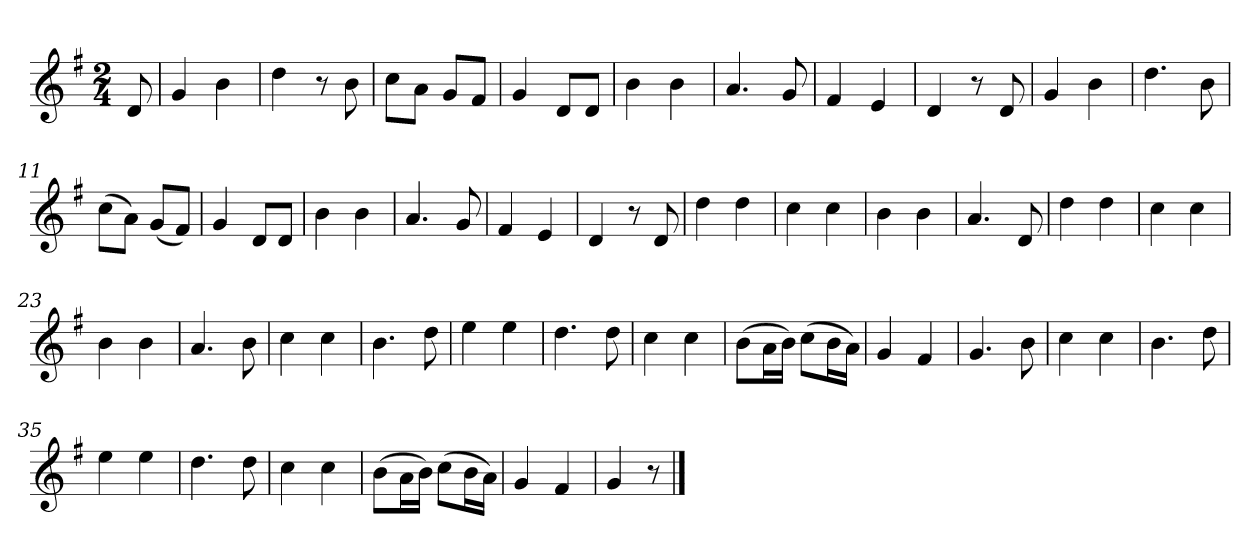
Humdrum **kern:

**kern
*part1
*staff1
*clefG2
*k[f#]
*G:
*M2/4
*MM120
=
8d
=1
4g
4b
=2
4dd
8r
8b
=3
8cc\L
8a\J
8g/L
8f#/J
=4
4g
8d/L
8d/J
=5
4b
4b
=6
4.a
8g
=7
4f#
4e
=8
4d
8r
8d
=9
4g
4b
=10
4.dd
8b
=11
(8cc\L
8a\J)
(8g/L
8f#/J)
=12
4g
8d/L
8d/J
=13
4b
4b
=14
4.a
8g
=15
4f#
4e
=16
4d
8r
8d
=17
4dd
4dd
=18
4cc
4cc
=19
4b
4b
=20
4.a
8d
=21
4dd
4dd
=22
4cc
4cc
=23
4b
4b
=24
4.a
8b
=25
4cc
4cc
=26
4.b
8dd
=27
4ee
4ee
=28
4.dd
8dd
=29
4cc
4cc
=30
(8b\L
16a\L
16b\JJ)
(8cc\L
16b\L
16a\JJ)
=31
4g
4f#
=32
4.g
8b
=33
4cc
4cc
=34
4.b
8dd
=35
4ee
4ee
=36
4.dd
8dd
=37
4cc
4cc
=38
(8b\L
16a\L
16b\JJ)
(8cc\L
16b\L
16a\JJ)
=39
4g
4f#
=40
4g
8r
==
*-
